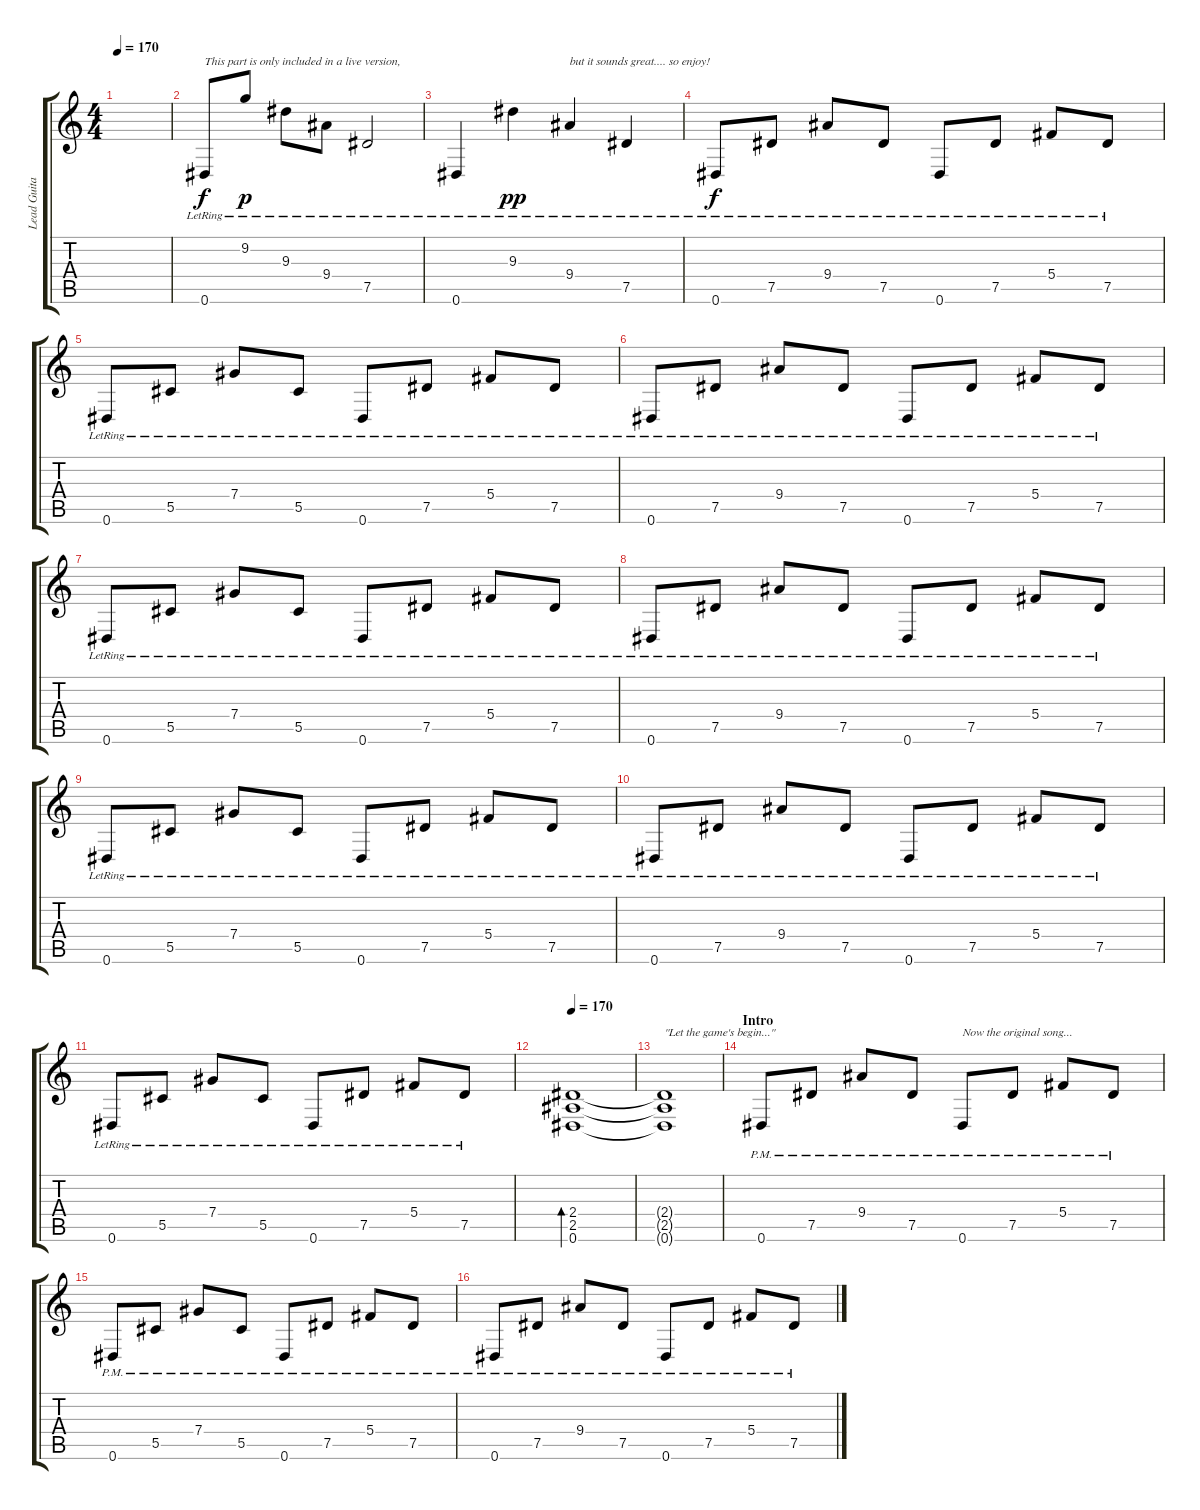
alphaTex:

\track ("Lead Guitar" "Lead Guita") {instrument distortionguitar}
\staff {score tabs}
\tuning (Eb4 Bb3 Gb3 Db3 Ab2 Eb2) {hide}
\ts (4 4)
\tempo 170
\tempo 115
\tempo 170
\clef g2
\ks c
|
0.6{lr}.8{txt "This part is only included in a live version," volume 10 balance 8 instrument electricguitarclean} 9.2{lr}.8{dy p} 9.3{lr}.8 9.4{lr}.8 7.5{lr}.2 |
0.6{lr}.4 9.3{lr}.4{dy pp} 9.4{lr}.4{txt "but it sounds great.... so enjoy!"} 7.5{lr}.4 |
0.6{lr}.8{dy f} 7.5{lr}.8 9.4{lr}.8 7.5{lr}.8 0.6{lr}.8 7.5{lr}.8 5.4{lr}.8 7.5{lr}.8 |
0.6{lr}.8 5.5{lr}.8 7.4{lr}.8 5.5{lr}.8 0.6{lr}.8 7.5{lr}.8 5.4{lr}.8 7.5{lr}.8 |
0.6{lr}.8 7.5{lr}.8 9.4{lr}.8 7.5{lr}.8 0.6{lr}.8 7.5{lr}.8 5.4{lr}.8 7.5{lr}.8 |
0.6{lr}.8 5.5{lr}.8 7.4{lr}.8 5.5{lr}.8 0.6{lr}.8 7.5{lr}.8 5.4{lr}.8 7.5{lr}.8 |
0.6{lr}.8 7.5{lr}.8 9.4{lr}.8 7.5{lr}.8 0.6{lr}.8 7.5{lr}.8 5.4{lr}.8 7.5{lr}.8 |
0.6{lr}.8 5.5{lr}.8 7.4{lr}.8 5.5{lr}.8 0.6{lr}.8 7.5{lr}.8 5.4{lr}.8 7.5{lr}.8 |
0.6{lr}.8 7.5{lr}.8 9.4{lr}.8 7.5{lr}.8 0.6{lr}.8 7.5{lr}.8 5.4{lr}.8 7.5{lr}.8 |
0.6{lr}.8 5.5{lr}.8 7.4{lr}.8 5.5{lr}.8 0.6{lr}.8 7.5{lr}.8 5.4{lr}.8 7.5{lr}.8 |
\tempo 170
(2.4 2.5 0.6).1{bd 240 volume 5 instrument distortionguitar} |
(2.4{t} 2.5{t} 0.6{t}).1{txt "\"Let the game's begin...\""} |
\section ("" "Intro ")
0.6{pm}.8{volume 15 balance 0} 7.5{pm}.8 9.4{pm}.8 7.5{pm}.8 0.6{pm}.8{txt "Now the original song..."} 7.5{pm}.8 5.4{pm}.8 7.5{pm}.8 |
0.6{pm}.8 5.5{pm}.8 7.4{pm}.8 5.5{pm}.8 0.6{pm}.8 7.5{pm}.8 5.4{pm}.8 7.5{pm}.8 |
0.6{pm}.8 7.5{pm}.8 9.4{pm}.8 7.5{pm}.8 0.6{pm}.8 7.5{pm}.8 5.4{pm}.8 7.5{pm}.8
